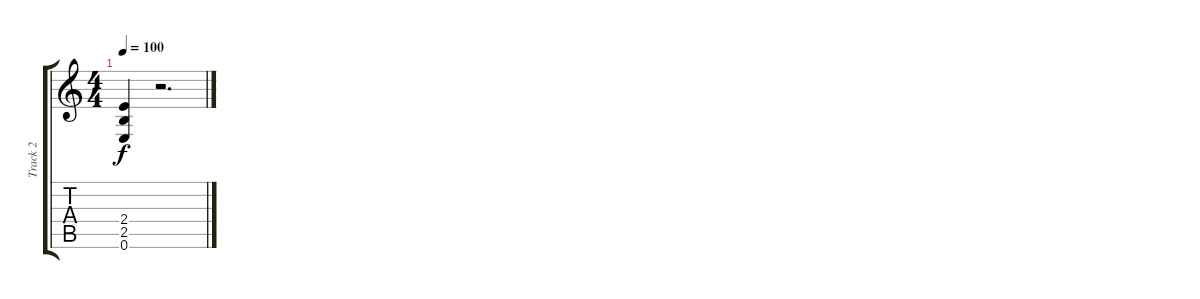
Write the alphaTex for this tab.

\track ("Track 2" "Track 2") {instrument distortionguitar}
\staff {score tabs}
\tuning (E4 B3 G3 D3 A2 E2) {hide}
\ts (4 4)
\tempo 100
\clef g2
\ks c
(2.4 2.5 0.6).4{dy f} r.2{d}
